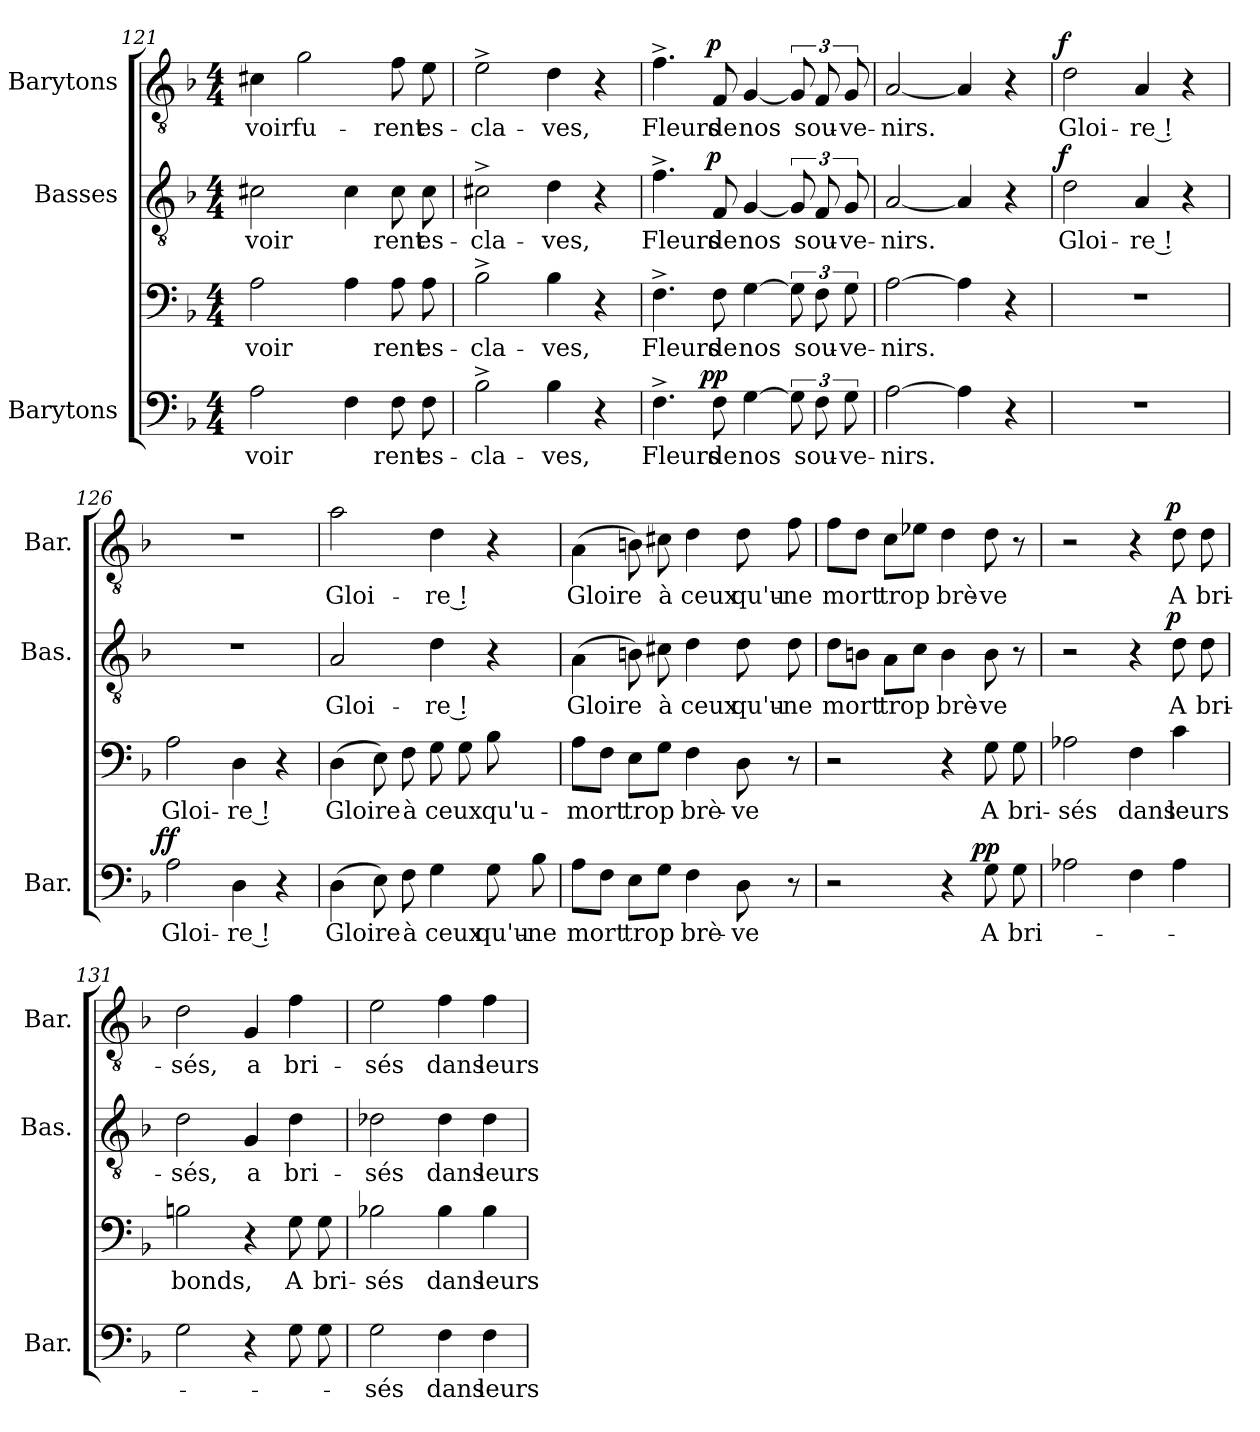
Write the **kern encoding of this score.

**kern	**text	**kern	**text	**dynam	**kern	**text	**dynam	**kern	**text	**dynam
*part3	*part3	*part3	*part3	*part3	*part2	*part2	*part2	*part1	*part1	*part1
*staff4	*staff4	*staff3	*staff3	*staff3/4	*staff2	*staff2	*staff2	*staff1	*staff1	*staff1
*I"Barytons	*	*	*	*	*I"Basses	*	*	*I"Barytons	*	*
*I'Bar.	*	*	*	*	*I'Bas.	*	*	*I'Bar.	*	*
*clefF4	*	*clefF4	*	*	*clefGv2	*	*	*clefGv2	*	*
*k[b-]	*	*k[b-]	*	*	*k[b-]	*	*	*k[b-]	*	*
*F:	*	*F:	*	*	*F:	*	*	*F:	*	*
*M4/4	*	*M4/4	*	*	*M4/4	*	*	*M4/4	*	*
=121	=121	=121	=121	=121	=121	=121	=121	=121	=121	=121
2A\	-voir	2A\	-voir	.	2c#X\	-voir	.	4c#X\	-voir	.
.	.	.	.	.	.	.	.	2g\	fu-	.
4F\	.	4A\	.	.	4c#\	.	.	.	.	.
8F\	rent	8A\	rent	.	8c#\	rent	.	8f\	-rent	.
8F\	es-	8A\	es-	.	8c#\	es-	.	8e\	es-	.
=122	=122	=122	=122	=122	=122	=122	=122	=122	=122	=122
2B-^>\	-cla-	2B-^>\	-cla-	.	2c#X^>\	-cla-	.	2e^>\	-cla-	.
4B-\	-ves,	4B-\	-ves,	.	4d\	-ves,	.	4d\	-ves,	.
4r	.	4r	.	.	4r	.	.	4r	.	.
=123	=123	=123	=123	=123	=123	=123	=123	=123	=123	=123
4.F^>\	Fleurs	4.F^>\	Fleurs	.	4.f^>\	Fleurs	.	4.f^>\	Fleurs	.
!	!	!	!	!LO:DY:a=2:cj	!	!	!	!	!	!
!	!	!	!	!LO:DY:n=1:a:cj	!	!	!LO:DY:a:cj	!	!	!LO:DY:a:cj
8F\	de	8F\	de	p p	8F/	de	p	8F/	de	p
[4G\	nos	[4G\	nos	.	[4G/	nos	.	[4G/	nos	.
12G\]	.	12G\]	.	.	12G/]	.	.	12G/]	.	.
12F\	sou-	12F\	sou-	.	12F/	sou-	.	12F/	sou-	.
12G\	-ve-	12G\	-ve-	.	12G/	-ve-	.	12G/	-ve-	.
=124	=124	=124	=124	=124	=124	=124	=124	=124	=124	=124
[2A\	-nirs.	[2A\	-nirs.	.	[2A/	-nirs.	.	[2A/	-nirs.	.
4A\]	.	4A\]	.	.	4A/]	.	.	4A/]	.	.
4r	.	4r	.	.	4r	.	.	4r	.	.
!!LO:PB:g=z
=125	=125	=125	=125	=125	=125	=125	=125	=125	=125	=125
!	!	!	!	!	!	!	!LO:DY:a:cj	!	!	!LO:DY:a:cj
1r	.	1r	.	.	2d\	Gloi-	f	2d\	Gloi-	f
.	.	.	.	.	4A/	-re !	.	4A/	-re !	.
.	.	.	.	.	4r	.	.	4r	.	.
=126	=126	=126	=126	=126	=126	=126	=126	=126	=126	=126
!	!	!	!	!LO:DY:a=2:cj	!	!	!	!	!	!
!	!	!	!	!LO:DY:n=1:a:cj	!	!	!	!	!	!
2A\	Gloi-	2A\	Gloi-	f f	1r	.	.	1r	.	.
4D\	-re !	4D\	-re !	.	.	.	.	.	.	.
4r	.	4r	.	.	.	.	.	.	.	.
=127	=127	=127	=127	=127	=127	=127	=127	=127	=127	=127
(>4D\	Gloire	(>4D\	Gloire	.	2A/	Gloi-	.	2a\	Gloi-	.
8E\)	.	8E\)	.	.	.	.	.	.	.	.
8F\	à	8F\	à	.	.	.	.	.	.	.
4G\	ceux	8G\	ceux	.	4d\	-re !	.	4d\	-re !	.
.	.	8G\	.	.	.	.	.	.	.	.
8G\	qu'u-	8B-\	qu'u-	.	4r	.	.	4r	.	.
8B-\	-ne	8ryy	.	.	.	.	.	.	.	.
=128	=128	=128	=128	=128	=128	=128	=128	=128	=128	=128
8A\L	mort	8A\L	-mort	.	(<4A\	Gloire	.	(<4A\	Gloire	.
8F\J	.	8F\J	.	.	.	.	.	.	.	.
8E\L	trop	8E\L	trop	.	8Bn\)	.	.	8Bn\)	.	.
8G\J	.	8G\J	.	.	8c#X\	à	.	8c#X\	à	.
4F\	brè-	4F\	brè-	.	4d\	ceux	.	4d\	ceux	.
8D\	-ve	8D\	-ve	.	8d\	qu'u-	.	8d\	qu'u-	.
8r	.	8r	.	.	8d\	-ne	.	8f\	-ne	.
=129	=129	=129	=129	=129	=129	=129	=129	=129	=129	=129
2r	.	2r	.	.	8d\L	mort	.	8f\L	mort	.
.	.	.	.	.	8Bn\J	.	.	8d\J	.	.
.	.	.	.	.	8A\L	trop	.	8c\L	trop	.
.	.	.	.	.	8c\J	.	.	8e-X\J	.	.
4r	.	4r	.	.	4B\	brè-	.	4d\	brè-	.
!	!	!	!	!LO:DY:a=2:cj	!	!	!	!	!	!
!	!	!	!	!LO:DY:n=1:a:cj	!	!	!	!	!	!
8G\	A	8G\	A	p p	8B\	-ve	.	8d\	-ve	.
8G\	bri-	8G\	bri-	.	8r	.	.	8r	.	.
!!LO:LB:g=z
=130	=130	=130	=130	=130	=130	=130	=130	=130	=130	=130
2A-X\	.	2A-X\	-sés	.	2r	.	.	2r	.	.
4F\	.	4F\	dans	.	4r	.	.	4r	.	.
!	!	!	!	!	!	!	!LO:DY:a:cj	!	!	!LO:DY:a:cj
4A-\	.	4c\	leurs	.	8d\	A	p	8d\	A	p
.	.	.	.	.	8d\	bri-	.	8d\	bri-	.
=131	=131	=131	=131	=131	=131	=131	=131	=131	=131	=131
2G\	.	2Bn\	bonds,	.	2d\	-sés,	.	2d\	-sés,	.
4r	.	4r	.	.	4G/	a	.	4G/	a	.
8G\	.	8G\	A	.	4d\	bri-	.	4f\	bri-	.
8G\	.	8G\	bri-	.	.	.	.	.	.	.
=132	=132	=132	=132	=132	=132	=132	=132	=132	=132	=132
2G\	-sés	2B-X\	-sés	.	2d-X\	-sés	.	2e\	-sés	.
4F\	dans	4B-\	dans	.	4d-\	dans	.	4f\	dans	.
4F\	leurs	4B-\	leurs	.	4d-\	leurs	.	4f\	leurs	.
=	=	=	=	=	=	=	=	=	=	=
*-	*-	*-	*-	*-	*-	*-	*-	*-	*-	*-
